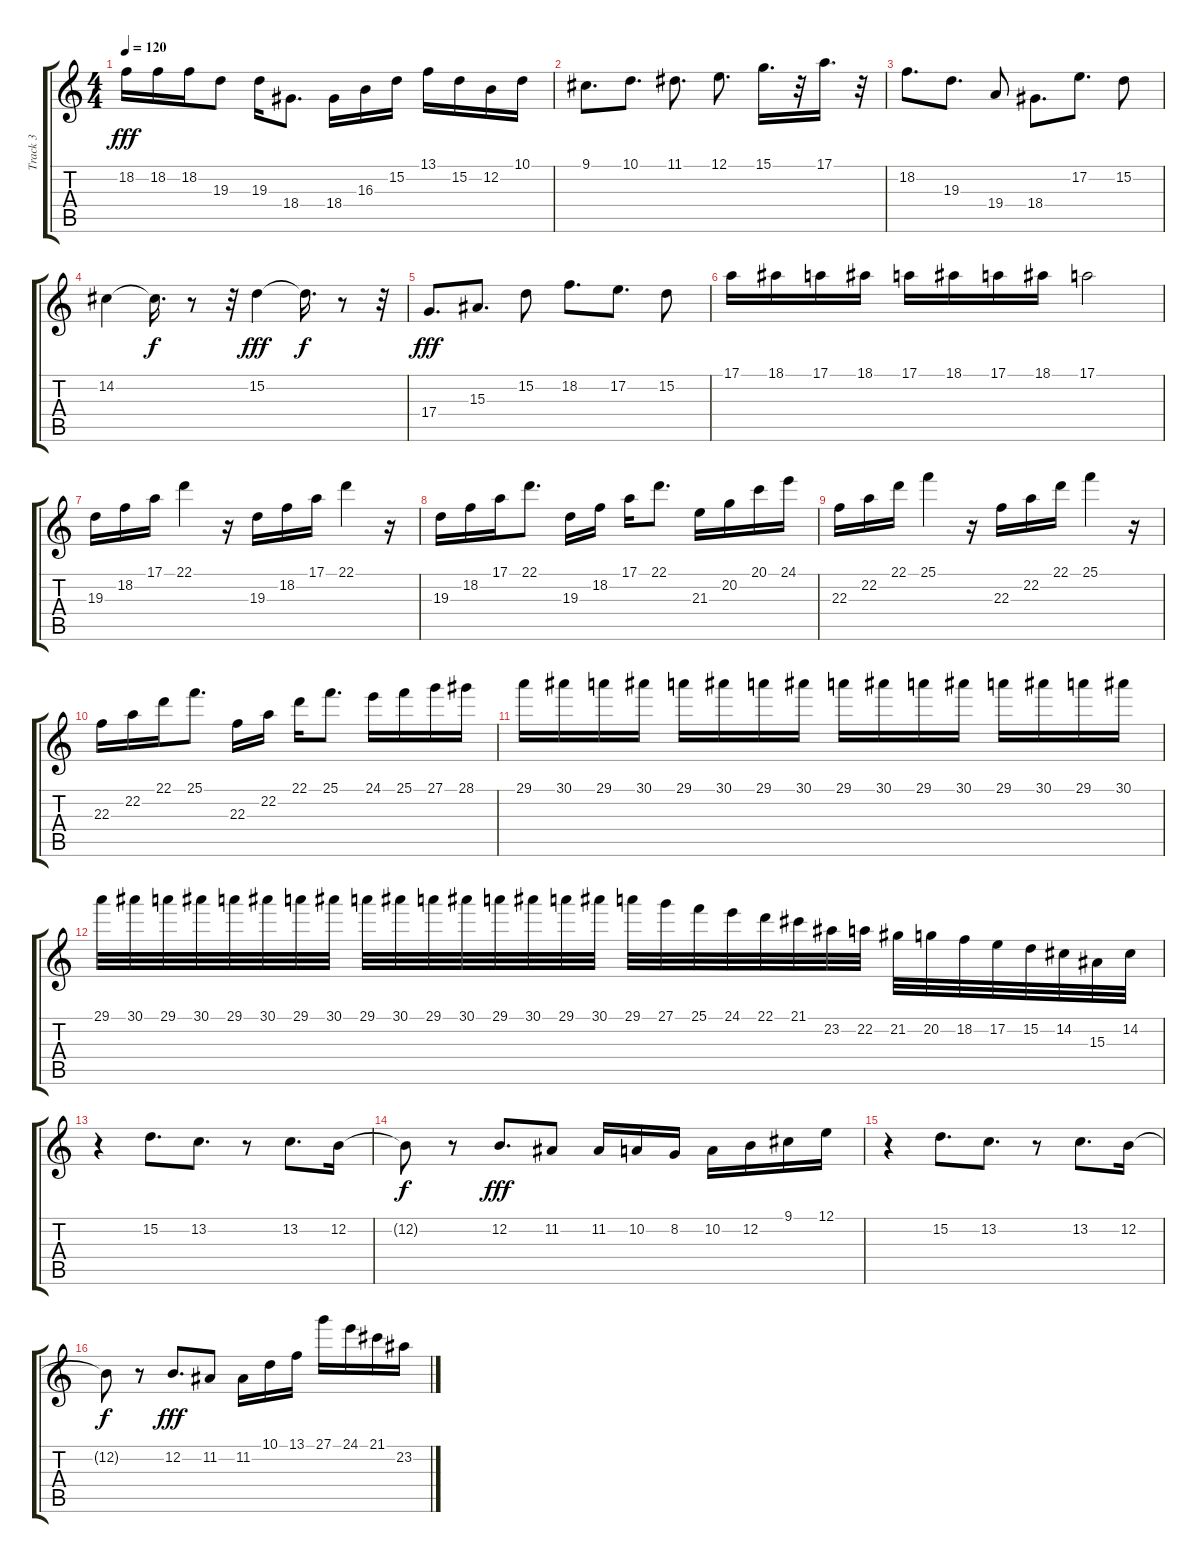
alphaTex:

\track ("Track 3" "Track 3") {instrument tremolostrings}
\staff {score tabs}
\tuning (E4 B3 G3 D3 A2 E2) {hide}
\ts (4 4)
\tempo 120
\clef g2
\ks c
18.2.16{dy fff} 18.2.16 18.2.16 19.3.8 19.3.16 18.4.8{d} 18.4.16 16.3.16 15.2.16 13.1.16 15.2.16 12.2.16 10.1.16 |
9.1.8{d} 10.1.8{d} 11.1.8{d} 12.1.8{d} 15.1.16{d} r.32 17.1.16{d} r.32 |
18.2.8{d} 19.3.8{d} 19.4.8 18.4.8{d} 17.2.8{d} 15.2.8 |
14.2.4 14.2{t}.16{d dy f} r.8 r.32 15.2.4{dy fff} 15.2{t}.16{d dy f} r.8 r.32 |
17.4.8{d dy fff} 15.3.8{d} 15.2.8 18.2.8{d} 17.2.8{d} 15.2.8 |
17.1.16 18.1.16 17.1.16 18.1.16 17.1.16 18.1.16 17.1.16 18.1.16 17.1.2 |
19.3.16 18.2.16 17.1.16 22.1.4 r.16 19.3.16 18.2.16 17.1.16 22.1.4 r.16 |
19.3.16 18.2.16 17.1.16 22.1.8{d} 19.3.16 18.2.16 17.1.16 22.1.8{d} 21.3.16 20.2.16 20.1.16 24.1.16 |
22.3.16 22.2.16 22.1.16 25.1.4 r.16 22.3.16 22.2.16 22.1.16 25.1.4 r.16 |
22.3.16 22.2.16 22.1.16 25.1.8{d} 22.3.16 22.2.16 22.1.16 25.1.8{d} 24.1.16 25.1.16 27.1.16 28.1.16 |
29.1.16 30.1.16 29.1.16 30.1.16 29.1.16 30.1.16 29.1.16 30.1.16 29.1.16 30.1.16 29.1.16 30.1.16 29.1.16 30.1.16 29.1.16 30.1.16 |
29.1.32 30.1.32 29.1.32 30.1.32 29.1.32 30.1.32 29.1.32 30.1.32 29.1.32 30.1.32 29.1.32 30.1.32 29.1.32 30.1.32 29.1.32 30.1.32 29.1.32 27.1.32 25.1.32 24.1.32 22.1.32 21.1.32 23.2.32 22.2.32 21.2.32 20.2.32 18.2.32 17.2.32 15.2.32 14.2.32 15.3.32 14.2.32 |
r.4 15.2.8{d} 13.2.8{d} r.8 13.2.8{d} 12.2.16 |
12.2{t}.8{dy f} r.8 12.2.8{d dy fff} 11.2.8 11.2.16 10.2.16 8.2.16 10.2.16 12.2.16 9.1.16 12.1.16 |
r.4 15.2.8{d} 13.2.8{d} r.8 13.2.8{d} 12.2.16 |
12.2{t}.8{dy f} r.8 12.2.8{d dy fff} 11.2.8 11.2.16 10.1.16 13.1.16 27.1.16 24.1.16 21.1.16 23.2.16
